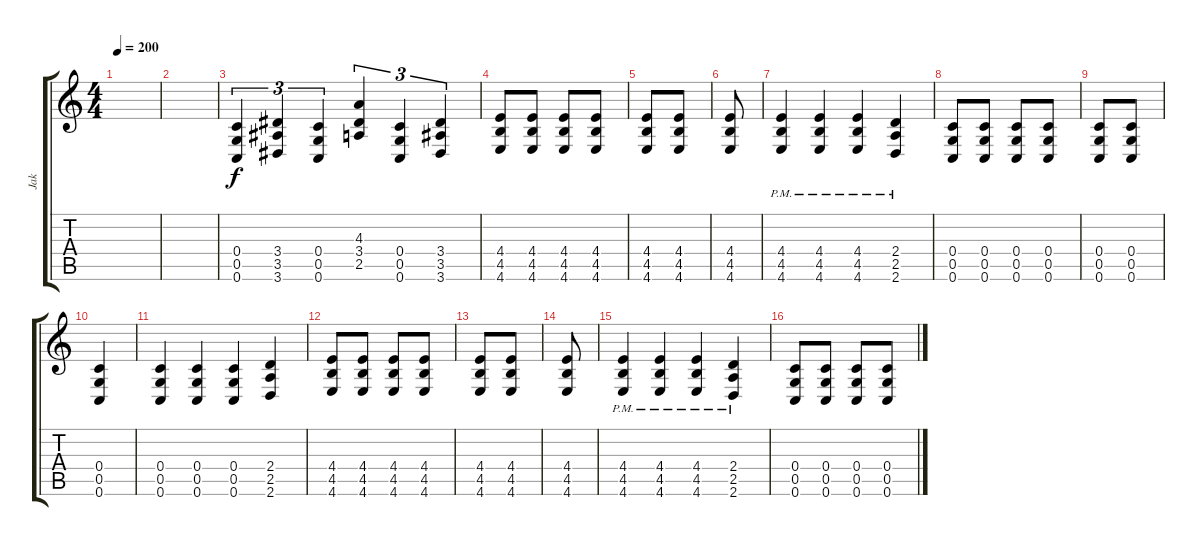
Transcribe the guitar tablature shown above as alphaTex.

\track ("Jak" "Jak") {instrument overdrivenguitar}
\staff {score tabs}
\tuning (D4 A3 F3 C3 G2 C2) {hide}
\ts (4 4)
\tempo 200
\clef g2
\ks c
|
|
(0.4 0.5 0.6).4{tu (3 2)} (3.4 3.5 3.6).4{tu (3 2)} (0.4 0.5 0.6).4{tu (3 2)} (4.3 3.4 2.5).4{tu (3 2)} (0.4 0.5 0.6).4{tu (3 2)} (3.4 3.5 3.6).4{tu (3 2)} |
(4.4 4.5 4.6).8 (4.4 4.5 4.6).8 (4.4 4.5 4.6).8 (4.4 4.5 4.6).8 |
(4.4 4.5 4.6).8 (4.4 4.5 4.6).8 |
(4.4 4.5 4.6).8 |
(4.4{pm} 4.5{pm} 4.6{pm}).4 (4.4{pm} 4.5{pm} 4.6{pm}).4 (4.4{pm} 4.5{pm} 4.6{pm}).4 (2.4{pm} 2.5{pm} 2.6{pm}).4 |
(0.4 0.5 0.6).8 (0.4 0.5 0.6).8 (0.4 0.5 0.6).8 (0.4 0.5 0.6).8 |
(0.4 0.5 0.6).8 (0.4 0.5 0.6).8 |
(0.4 0.5 0.6).4 |
(0.4 0.5 0.6).4 (0.4 0.5 0.6).4 (0.4 0.5 0.6).4 (2.4 2.5 2.6).4 |
(4.4 4.5 4.6).8 (4.4 4.5 4.6).8 (4.4 4.5 4.6).8 (4.4 4.5 4.6).8 |
(4.4 4.5 4.6).8 (4.4 4.5 4.6).8 |
(4.4 4.5 4.6).8 |
(4.4{pm} 4.5{pm} 4.6{pm}).4 (4.4{pm} 4.5{pm} 4.6{pm}).4 (4.4{pm} 4.5{pm} 4.6{pm}).4 (2.4{pm} 2.5{pm} 2.6{pm}).4 |
(0.4 0.5 0.6).8 (0.4 0.5 0.6).8 (0.4 0.5 0.6).8 (0.4 0.5 0.6).8
